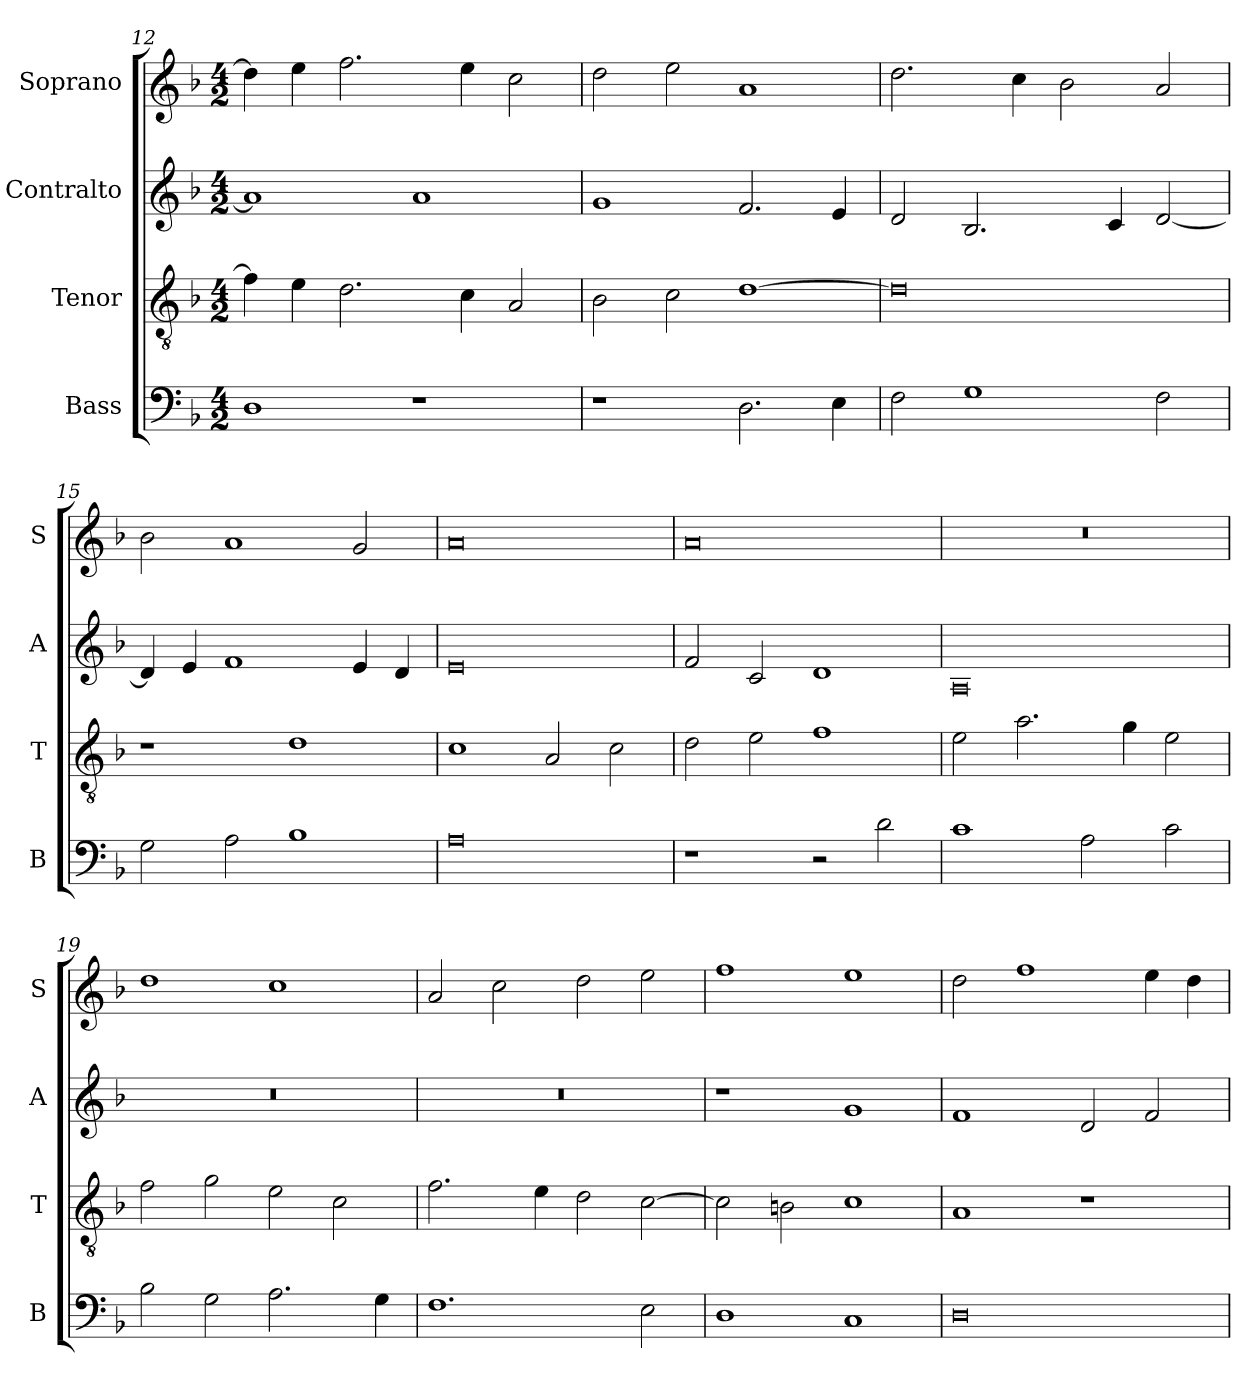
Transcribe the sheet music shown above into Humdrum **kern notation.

**kern	**kern	**kern	**kern
*part4	*part3	*part2	*part1
*staff4	*staff3	*staff2	*staff1
*I"Bass	*I"Tenor	*I"Contralto	*I"Soprano
*I'B	*I'T	*I'A	*I'S
*clefF4	*clefGv2	*clefG2	*clefG2
*k[b-]	*k[b-]	*k[b-]	*k[b-]
*D:aeo	*D:aeo	*D:aeo	*D:aeo
*M4/2	*M4/2	*M4/2	*M4/2
=12	=12	=12	=12
1D	4f]	1a]	4dd]
.	4e	.	4ee
.	2.d	.	2.ff
1r	.	1a	.
.	4c	.	4ee
.	2A	.	2cc
=13	=13	=13	=13
1r	2B-	1g	2dd
.	2c	.	2ee
2.D	[1d	2.f	1a
4E	.	4e	.
=14	=14	=14	=14
2F	0d]	2d	2.dd
1G	.	2.B-	.
.	.	.	4cc
.	.	.	2b-
.	.	4c	.
2F	.	[2d	2a
=15	=15	=15	=15
2G	1r	4d]	2b-
.	.	4e	.
2A	.	1f	1a
1B-	1d	.	.
.	.	4e	2g
.	.	4d	.
=16	=16	=16	=16
0A	1c	0e	0a
.	2A	.	.
.	2c	.	.
=17	=17	=17	=17
1r	2d	2f	0a
.	2e	2c	.
2r	1f	1d	.
2d	.	.	.
=18	=18	=18	=18
1c	2e	0A	0r
.	2.a	.	.
2A	.	.	.
.	4g	.	.
2c	2e	.	.
=19	=19	=19	=19
2B-	2f	0r	1dd
2G	2g	.	.
2.A	2e	.	1cc
.	2c	.	.
4G	.	.	.
=20	=20	=20	=20
1.F	2.f	0r	2a
.	.	.	2cc
.	4e	.	.
.	2d	.	2dd
2E	[2c	.	2ee
=21	=21	=21	=21
1D	2c]	1r	1ff
.	2Bn	.	.
1C	1c	1g	1ee
=22	=22	=22	=22
0D	1A	1f	2dd
.	.	.	1ff
.	1r	2d	.
.	.	2f	4ee
.	.	.	4dd
=	=	=	=
*-	*-	*-	*-
